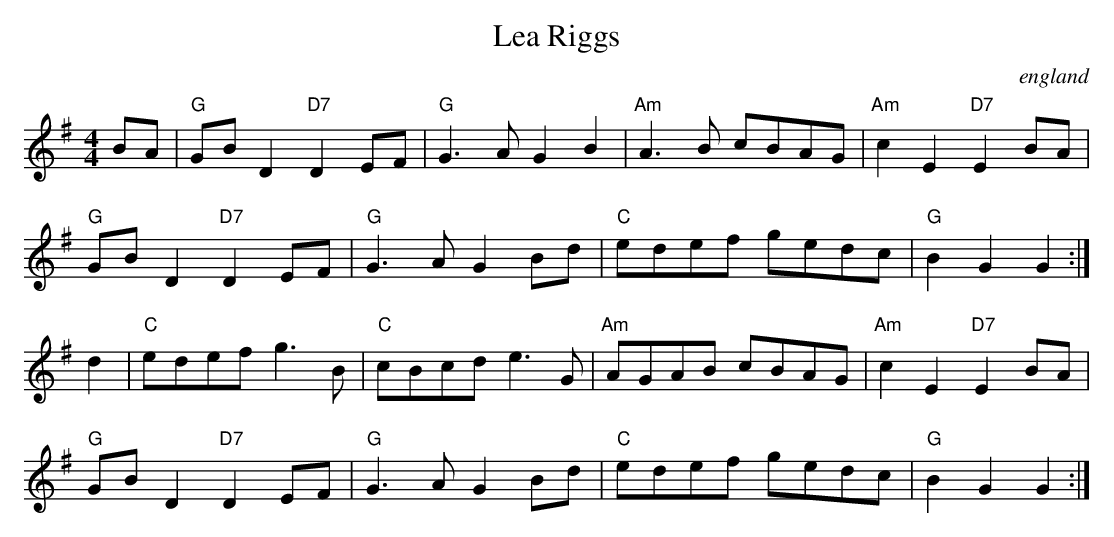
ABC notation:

X:1
T:Lea Riggs
O:england
M:4/4
L:1/4
K:G
B/2A/2|"G"G/2B/2D "D7"DE/2F/2|"G"G3/2A/2 GB|"Am"A3/2B/2 c/2B/2A/2G/2|\
"Am"cE "D7"EB/2A/2|
"G"G/2B/2D "D7"DE/2F/2|"G"G3/2A/2 GB/2d/2|"C"e/2d/2e/2f/2 g/2e/2d/2c/2|"G"BG G\
:|
d|"C"e/2d/2e/2f/2 g3/2B/2|"C"c/2B/2c/2d/2 e3/2G/2|\
"Am"A/2G/2A/2B/2 c/2B/2A/2G/2|"Am"cE "D7"EB/2A/2|
"G"G/2B/2D "D7"DE/2F/2|"G"G3/2A/2 GB/2d/2|"C"e/2d/2e/2f/2 g/2e/2d/2c/2|"G"BG G\
:|
